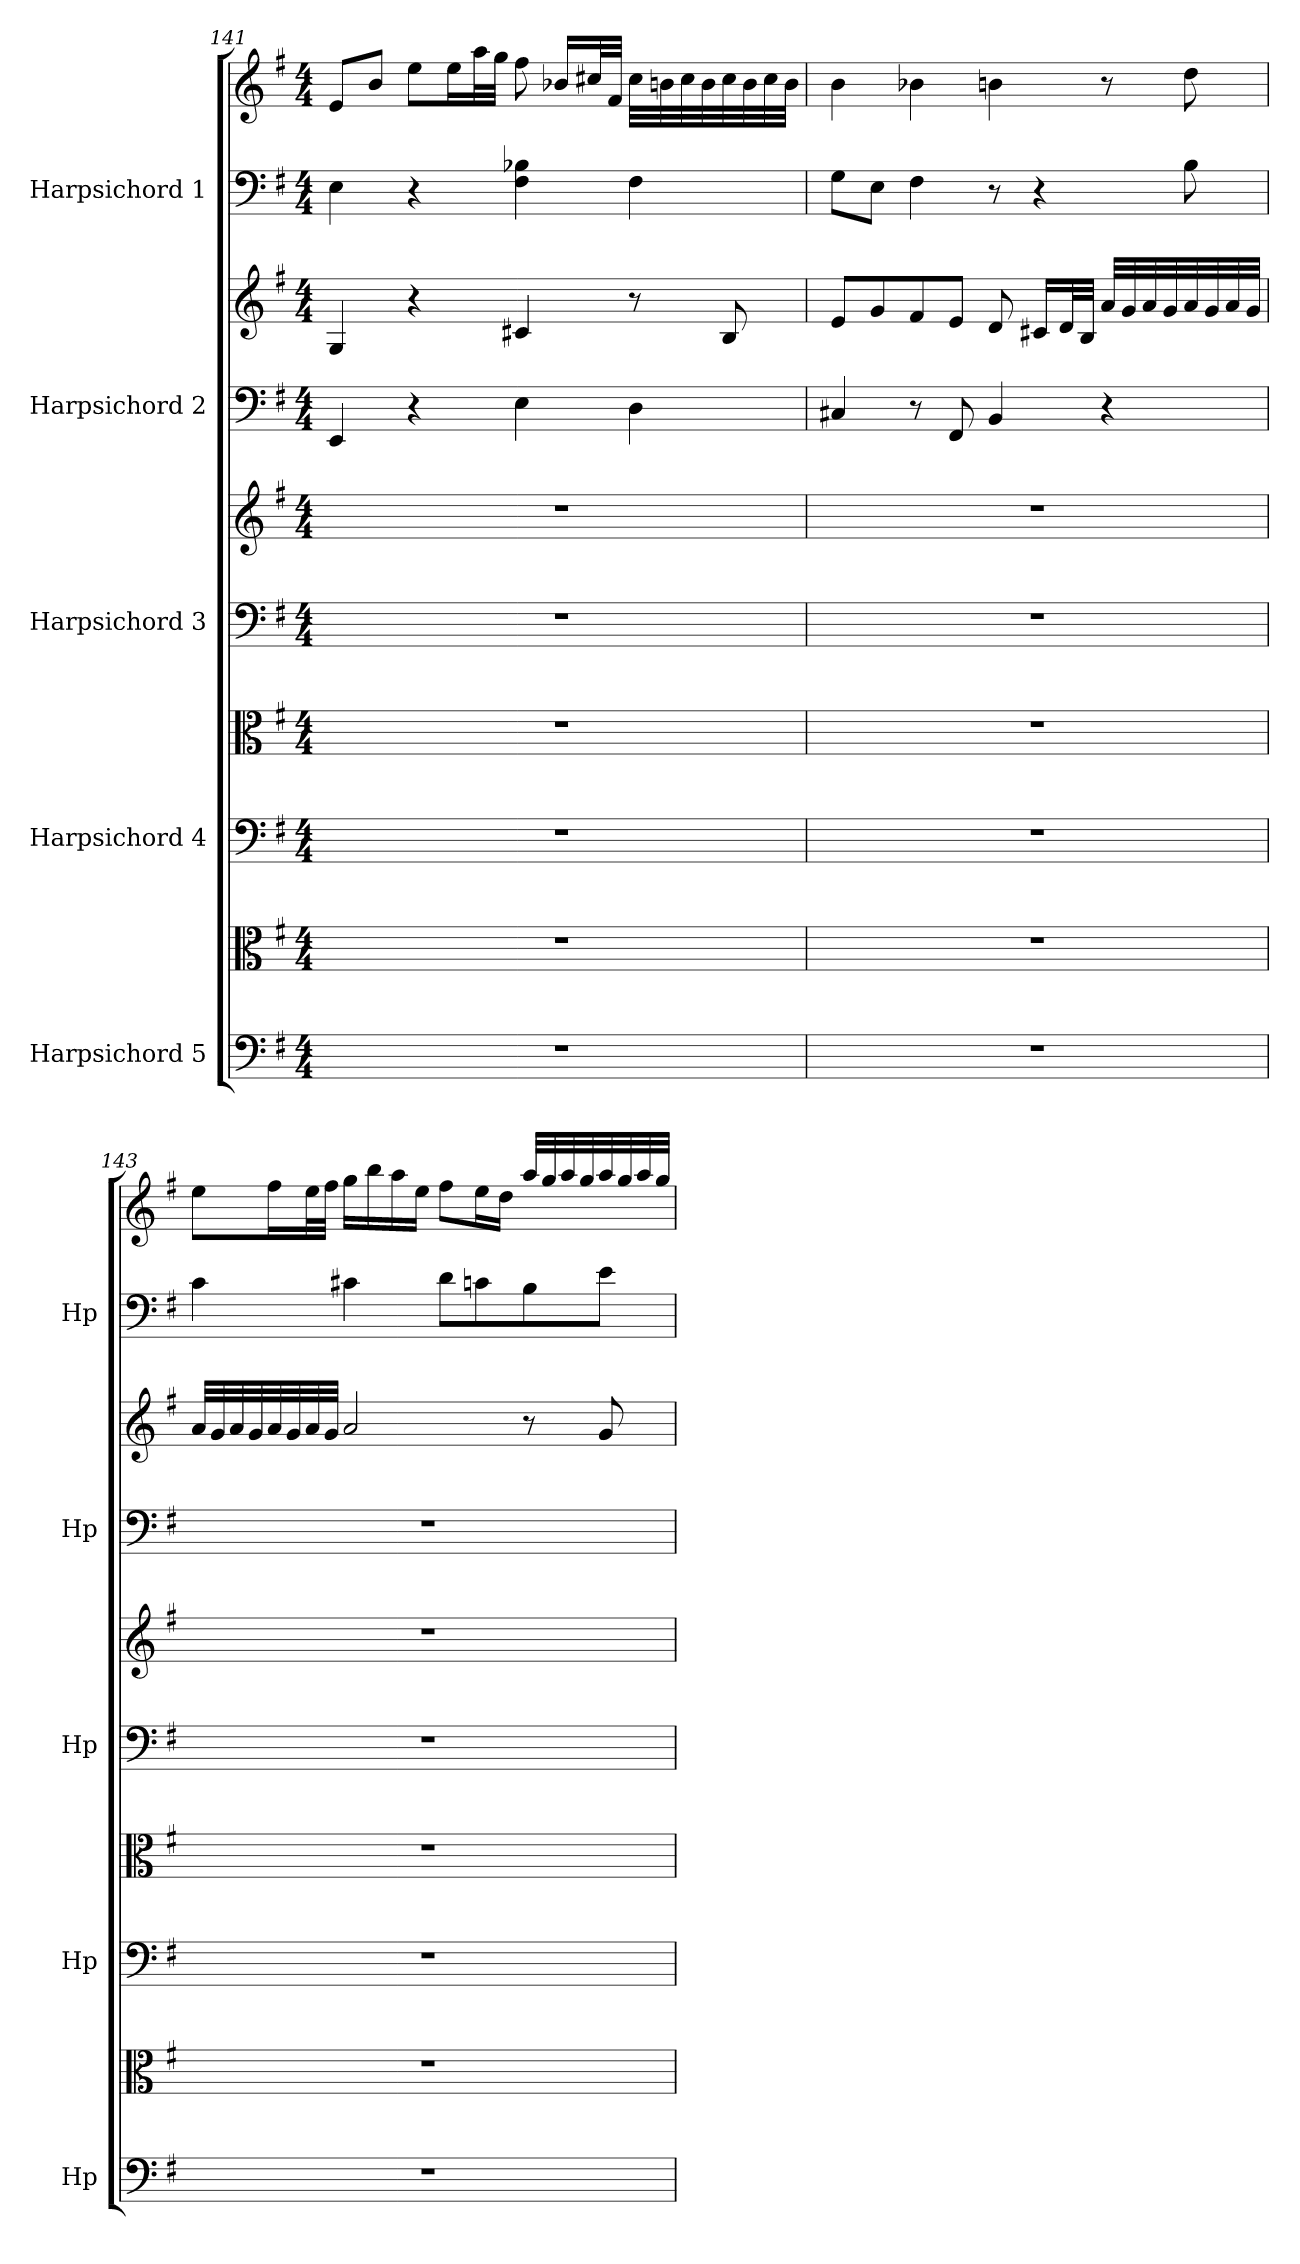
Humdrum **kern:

**kern	**kern	**kern	**kern	**kern	**kern	**kern	**kern	**kern	**kern
*part5	*part5	*part4	*part4	*part3	*part3	*part2	*part2	*part1	*part1
*staff10	*staff9	*staff8	*staff7	*staff6	*staff5	*staff4	*staff3	*staff2	*staff1
*I"Harpsichord 5	*	*I"Harpsichord 4	*	*I"Harpsichord 3	*	*I"Harpsichord 2	*	*I"Harpsichord 1	*
*I'Hp	*	*I'Hp	*	*I'Hp	*	*I'Hp	*	*I'Hp	*
!!LO:PB:g=z
*clefF4	*clefC3	*clefF4	*clefC3	*clefF4	*clefG2	*clefF4	*clefG2	*clefF4	*clefG2
*k[f#]	*k[f#]	*k[f#]	*k[f#]	*k[f#]	*k[f#]	*k[f#]	*k[f#]	*k[f#]	*k[f#]
*M4/4	*M4/4	*M4/4	*M4/4	*M4/4	*M4/4	*M4/4	*M4/4	*M4/4	*M4/4
=141	=141	=141	=141	=141	=141	=141	=141	=141	=141
1r	1r	1r	1r	1r	1r	4EE/	4G/	4E\	8e/L
.	.	.	.	.	.	.	.	.	8b/J
.	.	.	.	.	.	4r	4r	4r	8ee\L
.	.	.	.	.	.	.	.	.	16ee\L
.	.	.	.	.	.	.	.	.	32aa\L
.	.	.	.	.	.	.	.	.	32gg\JJJ
.	.	.	.	.	.	4E\	4c#X/	4F#\ 4B-X\	8ff#\
.	.	.	.	.	.	.	.	.	16b-X/LL
.	.	.	.	.	.	.	.	.	32cc#X/L
.	.	.	.	.	.	.	.	.	32f#/JJJ
.	.	.	.	.	.	4D\	8r	4F#\	32cc#\LLL
.	.	.	.	.	.	.	.	.	32bn\
.	.	.	.	.	.	.	.	.	32cc#\
.	.	.	.	.	.	.	.	.	32b\
.	.	.	.	.	.	.	8B/	.	32cc#\
.	.	.	.	.	.	.	.	.	32b\
.	.	.	.	.	.	.	.	.	32cc#\
.	.	.	.	.	.	.	.	.	32b\JJJ
=142	=142	=142	=142	=142	=142	=142	=142	=142	=142
1r	1r	1r	1r	1r	1r	4C#X/	8e/L	8G\L	4b\
.	.	.	.	.	.	.	8g/	8E\J	.
.	.	.	.	.	.	8r	8f#/	4F#\	4b-X\
.	.	.	.	.	.	8FF#/	8e/J	.	.
.	.	.	.	.	.	4BB/	8d/	8r	4bn\
.	.	.	.	.	.	.	16c#X/LL	4r	.
.	.	.	.	.	.	.	32d/L	.	.
.	.	.	.	.	.	.	32B/JJJ	.	.
.	.	.	.	.	.	4r	32a/LLL	.	8r
.	.	.	.	.	.	.	32g/	.	.
.	.	.	.	.	.	.	32a/	.	.
.	.	.	.	.	.	.	32g/	.	.
.	.	.	.	.	.	.	32a/	8B\	8dd\
.	.	.	.	.	.	.	32g/	.	.
.	.	.	.	.	.	.	32a/	.	.
.	.	.	.	.	.	.	32g/JJJ	.	.
!!LO:PB:g=z
=143	=143	=143	=143	=143	=143	=143	=143	=143	=143
1r	1r	1r	1r	1r	1r	1r	32a/LLL	4c\	8ee\L
.	.	.	.	.	.	.	32g/	.	.
.	.	.	.	.	.	.	32a/	.	.
.	.	.	.	.	.	.	32g/	.	.
.	.	.	.	.	.	.	32a/	.	16ff#\L
.	.	.	.	.	.	.	32g/	.	.
.	.	.	.	.	.	.	32a/	.	32ee\L
.	.	.	.	.	.	.	32g/JJJ	.	32ff#\JJJ
.	.	.	.	.	.	.	2a/	4c#X\	16gg\LL
.	.	.	.	.	.	.	.	.	16bb\
.	.	.	.	.	.	.	.	.	16aa\
.	.	.	.	.	.	.	.	.	16ee\JJ
.	.	.	.	.	.	.	.	8d\L	8ff#\L
.	.	.	.	.	.	.	.	8cn\	16ee\L
.	.	.	.	.	.	.	.	.	16dd\JJ
.	.	.	.	.	.	.	8r	8B\	32aa/LLL
.	.	.	.	.	.	.	.	.	32gg/
.	.	.	.	.	.	.	.	.	32aa/
.	.	.	.	.	.	.	.	.	32gg/
.	.	.	.	.	.	.	8g/	8e\J	32aa/
.	.	.	.	.	.	.	.	.	32gg/
.	.	.	.	.	.	.	.	.	32aa/
.	.	.	.	.	.	.	.	.	32gg/JJJ
=	=	=	=	=	=	=	=	=	=
*-	*-	*-	*-	*-	*-	*-	*-	*-	*-
